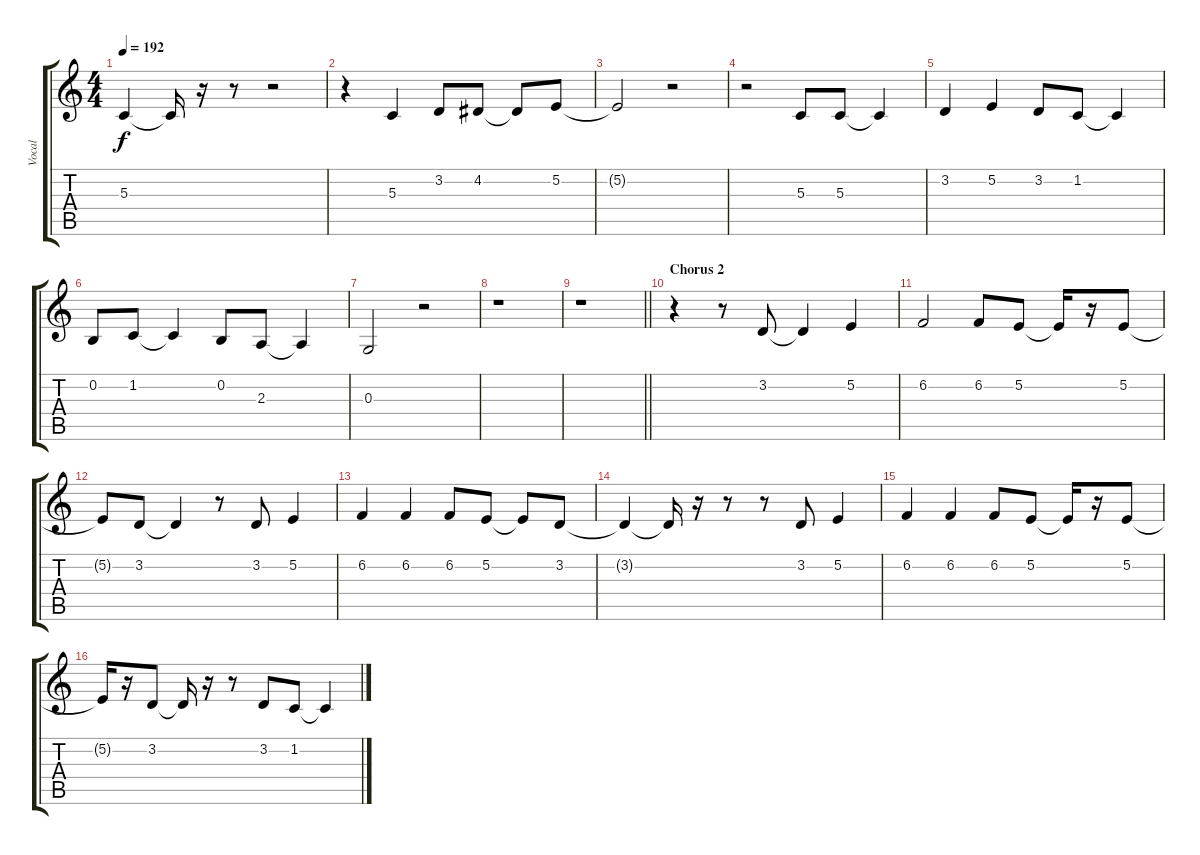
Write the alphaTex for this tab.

\track ("Vocal" "Vocal") {instrument altosax}
\staff {score tabs}
\tuning (E4 B3 G3 D3 A2 E2) {hide}
\ts (4 4)
\tempo 192
\clef g2
\ks c
5.3{t}.4{dy f} 5.3{t}.16 r.16 r.8 r.2 |
r.4 5.3.4 3.2.8 4.2.8 4.2{t}.8 5.2.8 |
5.2{t}.2 r.2 |
r.2 5.3.8 5.3.8 5.3{t}.4 |
3.2.4 5.2.4 3.2.8 1.2.8 1.2{t}.4 |
0.2.8 1.2.8 1.2{t}.4 0.2.8 2.3.8 2.3{t}.4 |
0.3.2 r.2 |
r.1 |
\barLineRight lightlight
r.1 |
\section ("" "Chorus 2")
r.4 r.8 3.2.8 3.2{t}.4 5.2.4 |
6.2.2 6.2.8 5.2.8 5.2{t}.16 r.16 5.2.8 |
5.2{t}.8 3.2.8 3.2{t}.4 r.8 3.2.8 5.2.4 |
6.2.4 6.2.4 6.2.8 5.2.8 5.2{t}.8 3.2.8 |
3.2{t}.4 3.2{t}.16 r.16 r.8 r.8 3.2.8 5.2.4 |
6.2.4 6.2.4 6.2.8 5.2.8 5.2{t}.16 r.16 5.2.8 |
5.2{t}.16 r.16 3.2.8 3.2{t}.16 r.16 r.8 3.2.8 1.2.8 1.2{t}.4
